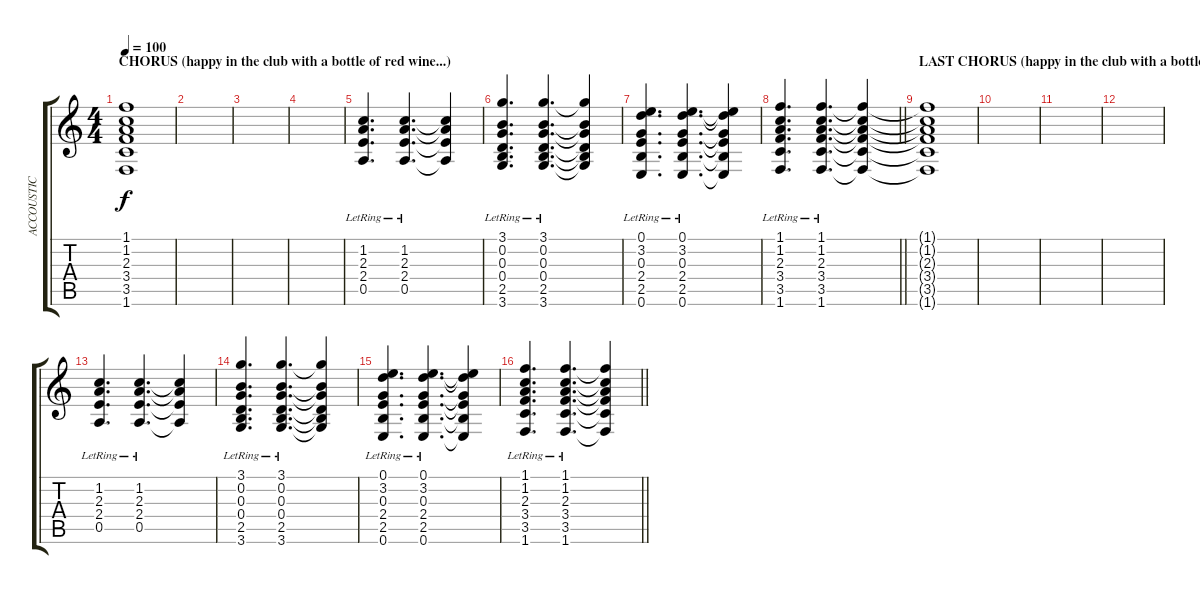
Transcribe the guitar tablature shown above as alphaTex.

\track ("ACCOUSTIC GUITAR" "ACCOUSTIC ") {instrument acousticguitarsteel bank 255}
\staff {score tabs}
\tuning (E4 B3 G3 D3 A2 E2) {hide}
\ts (4 4)
\section ("" "CHORUS (happy in the club with a bottle of red wine...)")
\tempo 100
\clef g2
\ks c
(1.1{t} 1.2{t} 2.3{t} 3.4{t} 3.5{t} 1.6{t}).1{dy f} |
|
|
|
(1.2{lr} 2.3{lr} 2.4{lr} 0.5{lr}).4{d} (1.2{lr} 2.3{lr} 2.4{lr} 0.5{lr}).4{d} (1.2{t} 2.3{t} 2.4{t} 0.5{t}).4 |
(3.1 0.2{lr} 0.3{lr} 0.4{lr} 2.5{lr} 3.6).4{d} (3.1 0.2{lr} 0.3{lr} 0.4{lr} 2.5{lr} 3.6).4{d} (3.1{t} 0.2{t} 0.3{t} 0.4{t} 2.5{t} 3.6{t}).4 |
(0.1 3.2{lr} 0.3{lr} 2.4{lr} 2.5{lr} 0.6).4{d} (0.1 3.2{lr} 0.3{lr} 2.4{lr} 2.5{lr} 0.6).4{d} (0.1{t} 3.2{t} 0.3{t} 2.4{t} 2.5{t} 0.6{t}).4 |
\barLineRight lightlight
(1.1 1.2{lr} 2.3{lr} 3.4{lr} 3.5{lr} 1.6).4{d} (1.1 1.2{lr} 2.3{lr} 3.4{lr} 3.5{lr} 1.6).4{d} (1.1{t} 1.2{t} 2.3{t} 3.4{t} 3.5{t} 1.6{t}).4 |
\section ("" "LAST CHORUS (happy in the club with a bottle of red wine...)")
(1.1{t} 1.2{t} 2.3{t} 3.4{t} 3.5{t} 1.6{t}).1 |
|
|
|
(1.2{lr} 2.3{lr} 2.4{lr} 0.5{lr}).4{d} (1.2{lr} 2.3{lr} 2.4{lr} 0.5{lr}).4{d} (1.2{t} 2.3{t} 2.4{t} 0.5{t}).4 |
(3.1 0.2{lr} 0.3{lr} 0.4{lr} 2.5{lr} 3.6).4{d} (3.1 0.2{lr} 0.3{lr} 0.4{lr} 2.5{lr} 3.6).4{d} (3.1{t} 0.2{t} 0.3{t} 0.4{t} 2.5{t} 3.6{t}).4 |
(0.1 3.2{lr} 0.3{lr} 2.4{lr} 2.5{lr} 0.6).4{d} (0.1 3.2{lr} 0.3{lr} 2.4{lr} 2.5{lr} 0.6).4{d} (0.1{t} 3.2{t} 0.3{t} 2.4{t} 2.5{t} 0.6{t}).4 |
\barLineRight lightlight
(1.1 1.2{lr} 2.3{lr} 3.4{lr} 3.5{lr} 1.6).4{d} (1.1 1.2{lr} 2.3{lr} 3.4{lr} 3.5{lr} 1.6).4{d} (1.1{t} 1.2{t} 2.3{t} 3.4{t} 3.5{t} 1.6{t}).4
